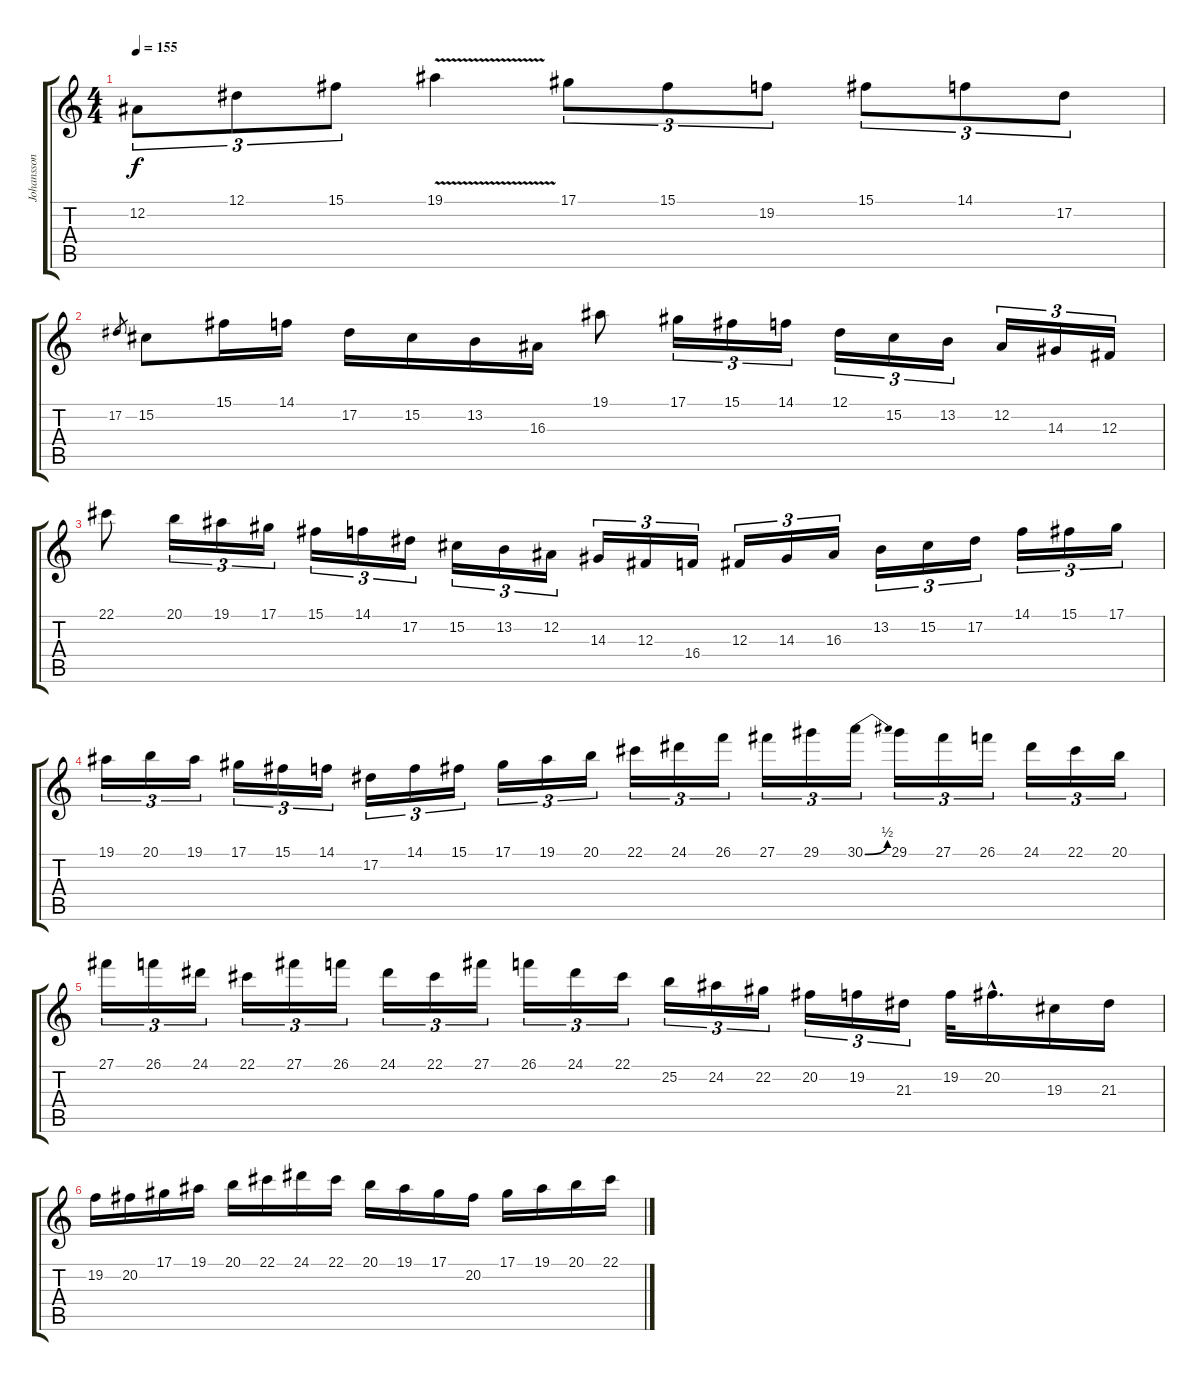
\track ("Johansson - Solo" "Johansson ") {instrument lead8bassandlead}
\staff {score tabs}
\tuning (Eb4 Bb3 Gb3 Db3 Ab2 Eb2) {hide}
\ts (4 4)
\tempo 155
\clef g2
\ks c
12.2.8{tu (3 2) dy f} 12.1.8{tu (3 2)} 15.1.8{tu (3 2)} 19.1{v}.4 17.1.8{tu (3 2)} 15.1.8{tu (3 2)} 19.2.8{tu (3 2)} 15.1.8{tu (3 2)} 14.1.8{tu (3 2)} 17.2.8{tu (3 2)} |
17.2.8{gr} 15.2.8 15.1.16 14.1.16 17.2.16 15.2.16 13.2.16 16.3.16 19.1.8 17.1.16{tu (3 2)} 15.1.16{tu (3 2)} 14.1.16{tu (3 2)} 12.1.16{tu (3 2)} 15.2.16{tu (3 2)} 13.2.16{tu (3 2)} 12.2.16{tu (3 2)} 14.3.16{tu (3 2)} 12.3.16{tu (3 2)} |
22.1.8 20.1.16{tu (3 2)} 19.1.16{tu (3 2)} 17.1.16{tu (3 2)} 15.1.16{tu (3 2)} 14.1.16{tu (3 2)} 17.2.16{tu (3 2)} 15.2.16{tu (3 2)} 13.2.16{tu (3 2)} 12.2.16{tu (3 2)} 14.3.16{tu (3 2)} 12.3.16{tu (3 2)} 16.4.16{tu (3 2)} 12.3.16{tu (3 2)} 14.3.16{tu (3 2)} 16.3.16{tu (3 2)} 13.2.16{tu (3 2)} 15.2.16{tu (3 2)} 17.2.16{tu (3 2)} 14.1.16{tu (3 2)} 15.1.16{tu (3 2)} 17.1.16{tu (3 2)} |
19.1.16{tu (3 2)} 20.1.16{tu (3 2)} 19.1.16{tu (3 2)} 17.1.16{tu (3 2)} 15.1.16{tu (3 2)} 14.1.16{tu (3 2)} 17.2.16{tu (3 2)} 14.1.16{tu (3 2)} 15.1.16{tu (3 2)} 17.1.16{tu (3 2)} 19.1.16{tu (3 2)} 20.1.16{tu (3 2)} 22.1.16{tu (3 2)} 24.1.16{tu (3 2)} 26.1.16{tu (3 2)} 27.1.16{tu (3 2)} 29.1.16{tu (3 2)} 30.1{be (bend 0 0 60 2)}.16{tu (3 2)} 29.1.16{tu (3 2)} 27.1.16{tu (3 2)} 26.1.16{tu (3 2)} 24.1.16{tu (3 2)} 22.1.16{tu (3 2)} 20.1.16{tu (3 2)} |
27.1.16{tu (3 2)} 26.1.16{tu (3 2)} 24.1.16{tu (3 2)} 22.1.16{tu (3 2)} 27.1.16{tu (3 2)} 26.1.16{tu (3 2)} 24.1.16{tu (3 2)} 22.1.16{tu (3 2)} 27.1.16{tu (3 2)} 26.1.16{tu (3 2)} 24.1.16{tu (3 2)} 22.1.16{tu (3 2)} 25.2.16{tu (3 2)} 24.2.16{tu (3 2)} 22.2.16{tu (3 2)} 20.2.16{tu (3 2)} 19.2.16{tu (3 2)} 21.3.16{tu (3 2)} 19.2.32 20.2{hac}.16{d} 19.3.16 21.3.16 |
19.2.16 20.2.16 17.1.16 19.1.16 20.1.16 22.1.16 24.1.16 22.1.16 20.1.16 19.1.16 17.1.16 20.2.16 17.1.16 19.1.16 20.1.16 22.1.16
